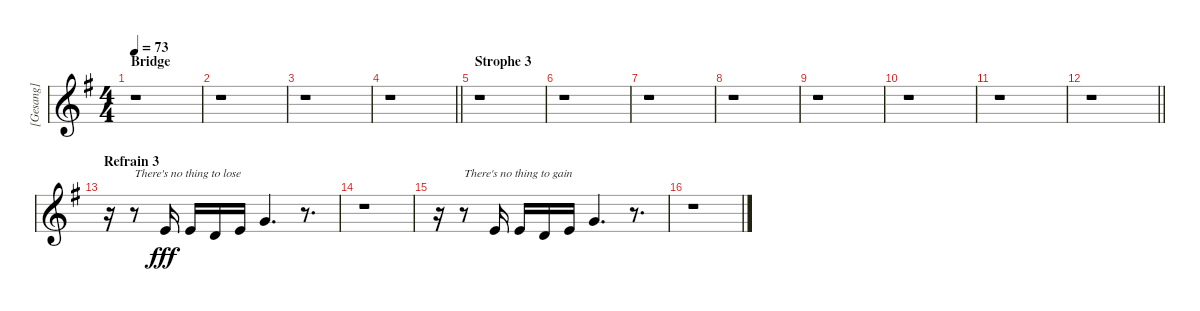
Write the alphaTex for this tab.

\track ("[Gesang]" "[Gesang]") {instrument baritonesax}
\staff {score}
\tuning (E4 B3 G3 D3 A2 E2) {hide}
\ts (4 4)
\section ("" "Bridge")
\tempo 73
\clef g2
\ks eminor
r.1{dy fff} |
r.1 |
r.1 |
\barLineRight lightlight
r.1 |
\section ("" "Strophe 3")
r.1 |
r.1 |
r.1 |
r.1 |
r.1 |
r.1 |
r.1 |
\barLineRight lightlight
r.1 |
\section ("" "Refrain 3")
r.16 r.8{txt "There's no thing to lose"} 5.2.16 5.2.16 3.2.16 5.2.16 3.1.4{d} r.8{d} |
r.1 |
r.16 r.8{txt "There's no thing to gain"} 5.2.16 5.2.16 3.2.16 5.2.16 3.1.4{d} r.8{d} |
r.1
